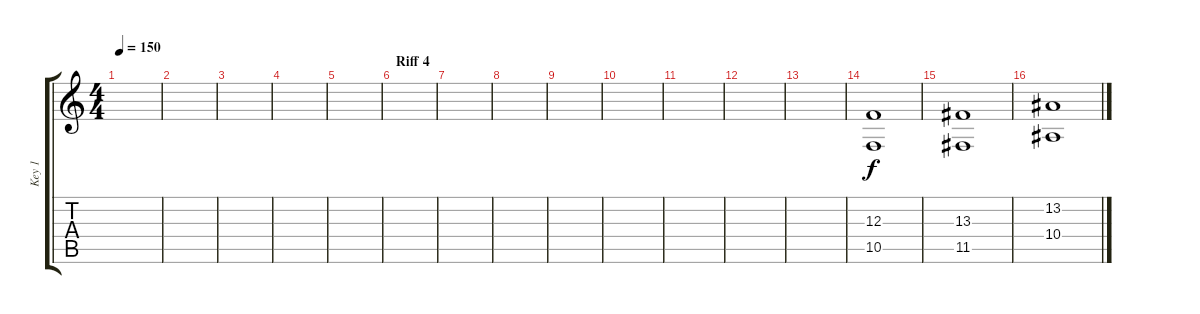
\track ("Key 1" "Key 1") {instrument choiraahs}
\staff {score tabs}
\tuning (D4 A3 F3 C3 G2 D2) {hide}
\ts (4 4)
\tempo 150
\clef g2
\ks c
|
|
|
|
|
\section ("" "Riff 4")
|
|
|
|
|
|
|
|
(12.3 10.5).1 |
(13.3 11.5).1 |
(13.2 10.4).1
